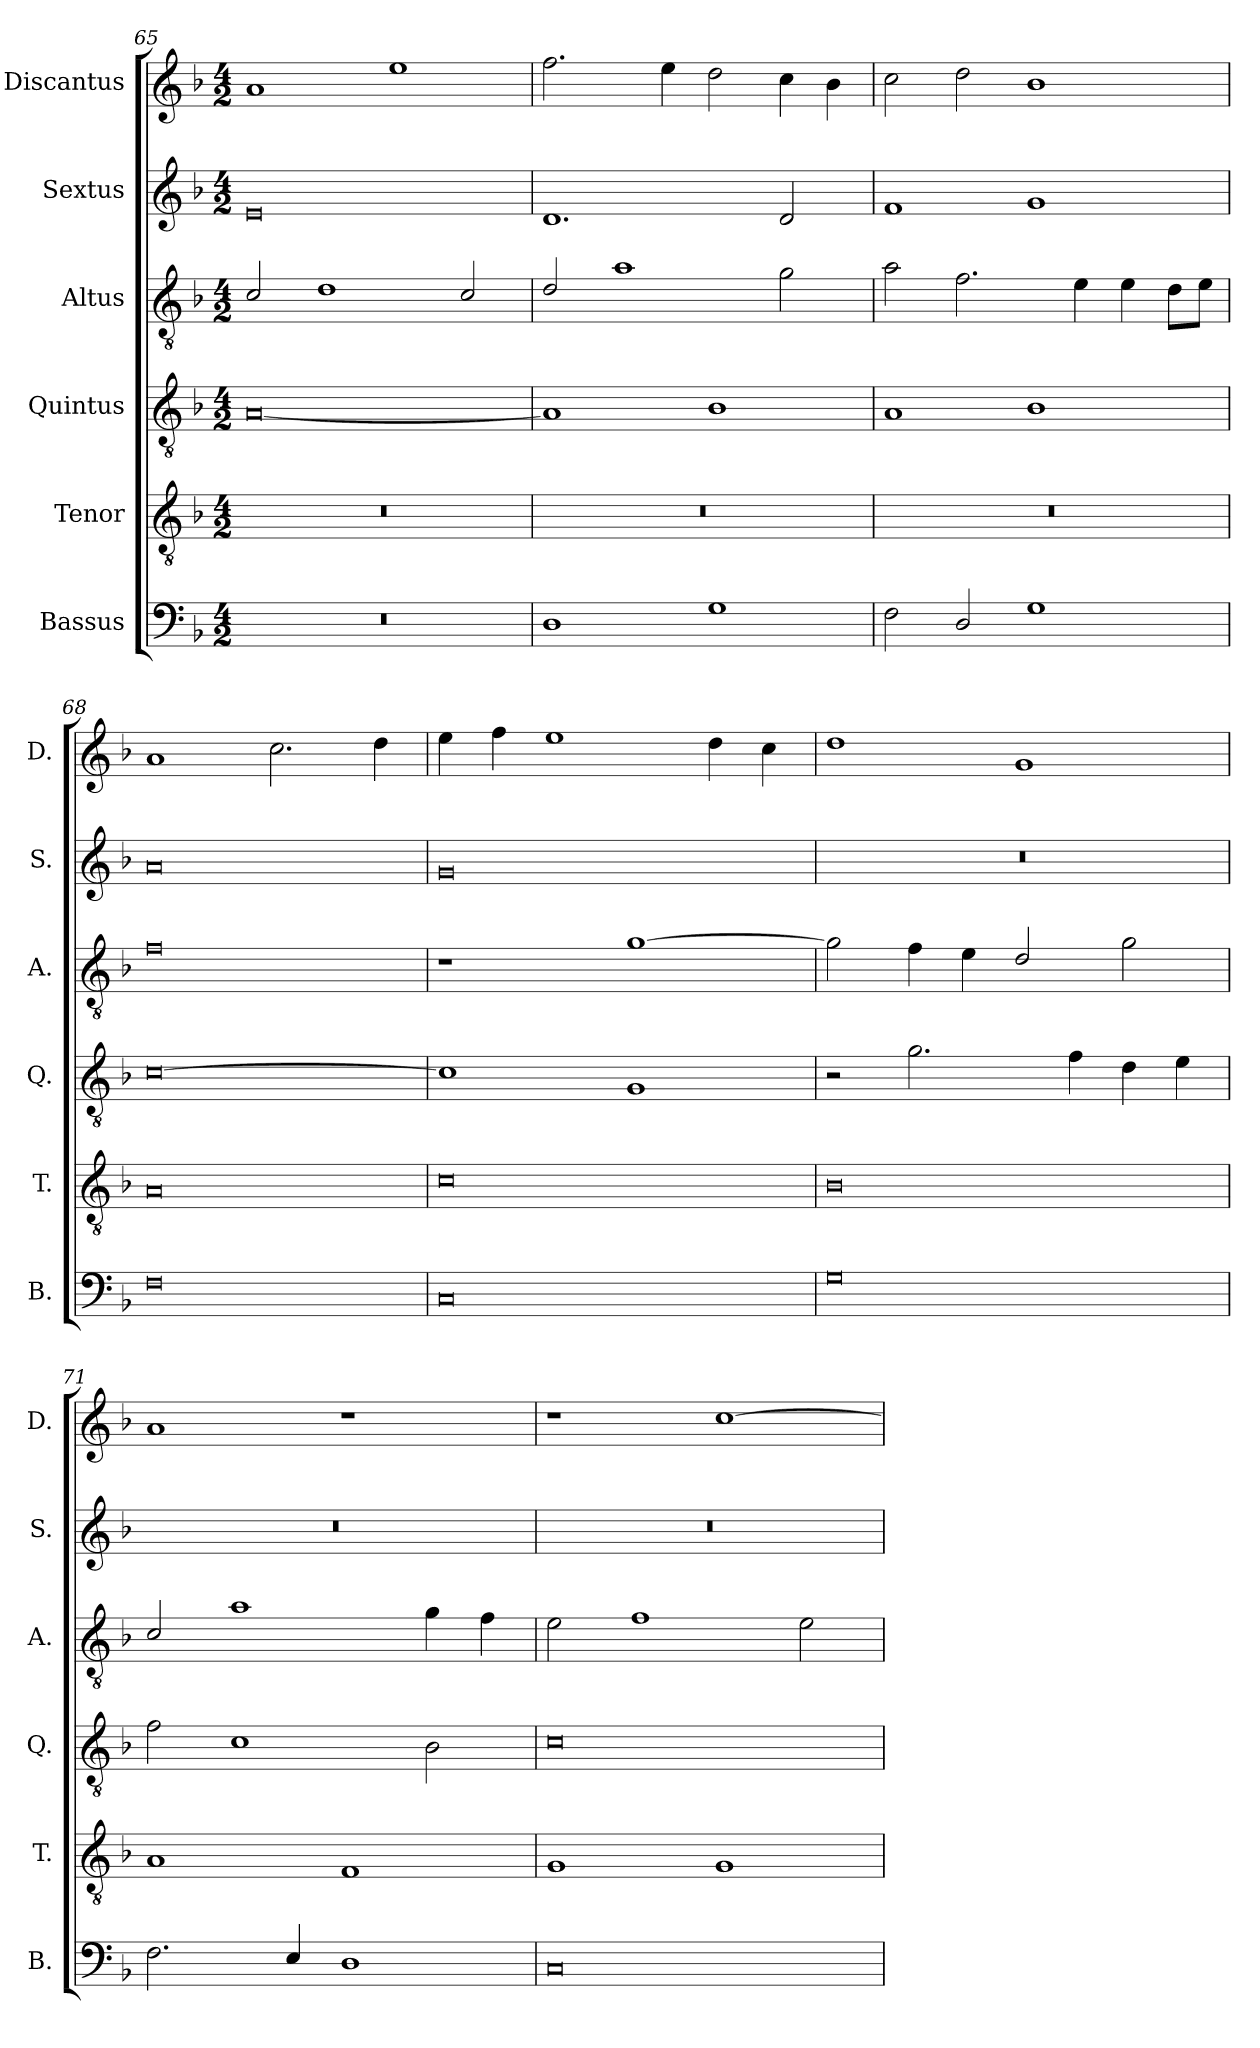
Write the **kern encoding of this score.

**kern	**kern	**kern	**kern	**kern	**kern
*part6	*part5	*part4	*part3	*part2	*part1
*staff6	*staff5	*staff4	*staff3	*staff2	*staff1
*I"Bassus	*I"Tenor	*I"Quintus	*I"Altus	*I"Sextus	*I"Discantus
*I'B.	*I'T.	*I'Q.	*I'A.	*I'S.	*I'D.
*clefF4	*clefGv2	*clefGv2	*clefGv2	*clefG2	*clefG2
*k[b-]	*k[b-]	*k[b-]	*k[b-]	*k[b-]	*k[b-]
*M4/2	*M4/2	*M4/2	*M4/2	*M4/2	*M4/2
=65	=65	=65	=65	=65	=65
0r	0r	[0A	2c/	0e	1a
.	.	.	1d	.	.
.	.	.	.	.	1ee
.	.	.	2c/	.	.
=66	=66	=66	=66	=66	=66
1D	0r	1A]	2d/	1.d	2.ff\
.	.	.	1a	.	.
.	.	.	.	.	4ee\
1G	.	1B-	.	.	2dd\
.	.	.	2g\	2d/	4cc\
.	.	.	.	.	4b-\
=67	=67	=67	=67	=67	=67
2F\	0r	1A	2a\	1f	2cc\
2D/	.	.	2.f\	.	2dd\
1G	.	1B-	.	1g	1b-
.	.	.	4e\	.	.
.	.	.	4e\	.	.
.	.	.	8d\L	.	.
.	.	.	8e\J	.	.
=68	=68	=68	=68	=68	=68
0F	0A	[0c	0f	0a	1a
.	.	.	.	.	2.cc\
.	.	.	.	.	4dd\
=69	=69	=69	=69	=69	=69
0C	0c	1c]	1r	0g	4ee\
.	.	.	.	.	4ff\
.	.	.	.	.	1ee
.	.	1G	[1g	.	.
.	.	.	.	.	4dd\
.	.	.	.	.	4cc\
!!LO:PB:g=z
=70	=70	=70	=70	=70	=70
0G	0B-	2r	2g\]	0r	1dd
.	.	2.g\	4f\	.	.
.	.	.	4e\	.	.
.	.	.	2d/	.	1g
.	.	4f\	.	.	.
.	.	4d\	2g\	.	.
.	.	4e\	.	.	.
=71	=71	=71	=71	=71	=71
2.F\	1A	2f\	2c/	0r	1a
.	.	1c	1a	.	.
4E/	.	.	.	.	.
1D	1F	.	.	.	1r
.	.	2B-\	4g\	.	.
.	.	.	4f\	.	.
=72	=72	=72	=72	=72	=72
0C	1G	0c	2e\	0r	1r
.	.	.	1f	.	.
.	1G	.	.	.	[1cc
.	.	.	2e\	.	.
=	=	=	=	=	=
*-	*-	*-	*-	*-	*-
